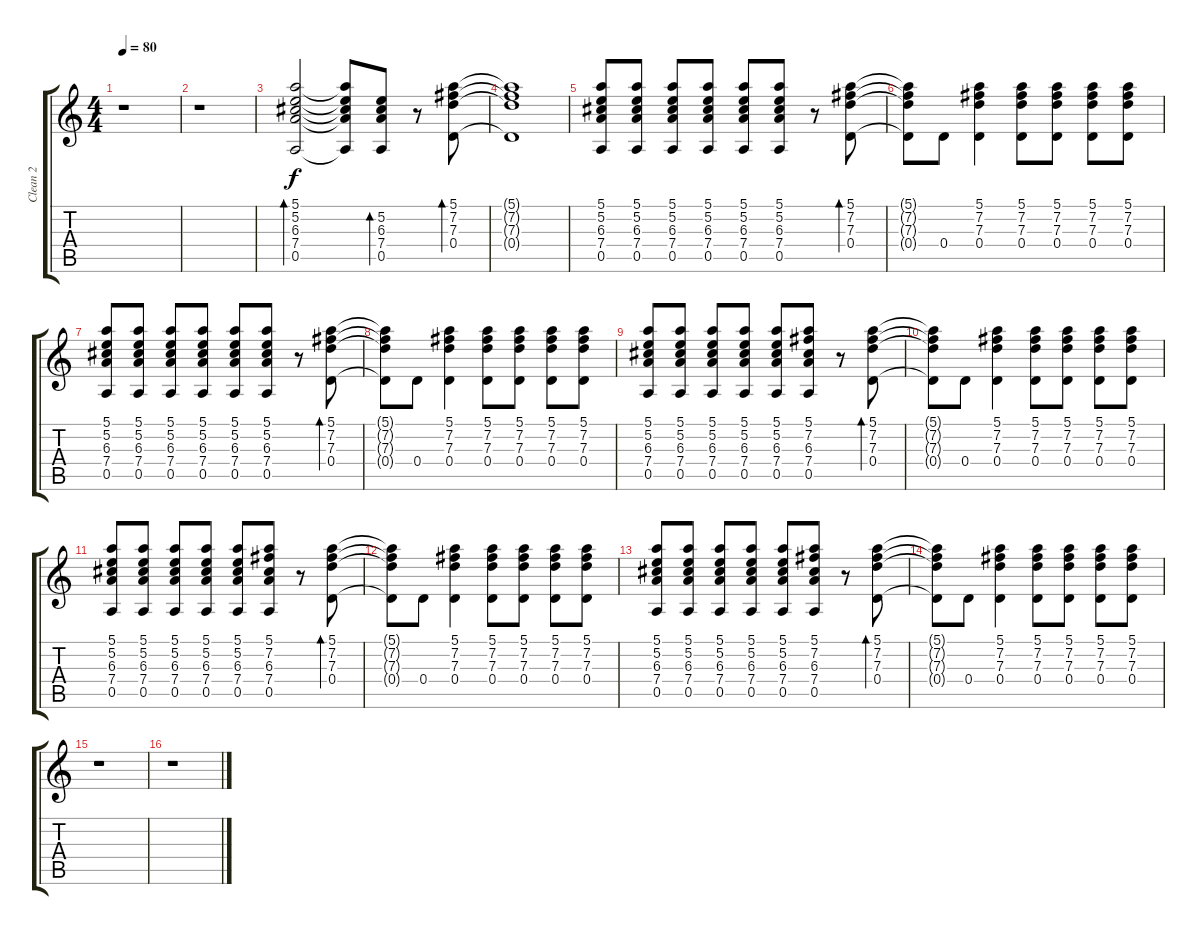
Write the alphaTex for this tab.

\track ("Clean 2" "Clean 2") {instrument electricguitarclean}
\staff {score tabs}
\tuning (E4 B3 G3 D3 A2 E2) {hide}
\ts (4 4)
\tempo 80
\clef g2
\ks c
r.1{dy f instrument electricguitarclean} |
r.1 |
(5.1 5.2 6.3 7.4 0.5).2{bd 120} (5.1{t} 5.2{t} 6.3{t} 7.4{t} 0.5{t}).8 (5.2 6.3 7.4 0.5).8{bd 120} r.8 (5.1 7.2 7.3 0.4).8{bd 120} |
(5.1{t} 7.2{t} 7.3{t} 0.4{t}).1 |
(5.1 5.2 6.3 7.4 0.5).8 (5.1 5.2 6.3 7.4 0.5).8 (5.1 5.2 6.3 7.4 0.5).8 (5.1 5.2 6.3 7.4 0.5).8 (5.1 5.2 6.3 7.4 0.5).8 (5.1 5.2 6.3 7.4 0.5).8 r.8 (5.1 7.2 7.3 0.4).8{bd 120} |
(5.1{t} 7.2{t} 7.3{t} 0.4{t}).8 0.4.8 (5.1 7.2 7.3 0.4).4 (5.1 7.2 7.3 0.4).8 (5.1 7.2 7.3 0.4).8 (5.1 7.2 7.3 0.4).8 (5.1 7.2 7.3 0.4).8 |
(5.1 5.2 6.3 7.4 0.5).8 (5.1 5.2 6.3 7.4 0.5).8 (5.1 5.2 6.3 7.4 0.5).8 (5.1 5.2 6.3 7.4 0.5).8 (5.1 5.2 6.3 7.4 0.5).8 (5.1 5.2 6.3 7.4 0.5).8 r.8 (5.1 7.2 7.3 0.4).8{bd 120} |
(5.1{t} 7.2{t} 7.3{t} 0.4{t}).8 0.4.8 (5.1 7.2 7.3 0.4).4 (5.1 7.2 7.3 0.4).8 (5.1 7.2 7.3 0.4).8 (5.1 7.2 7.3 0.4).8 (5.1 7.2 7.3 0.4).8 |
(5.1 5.2 6.3 7.4 0.5).8 (5.1 5.2 6.3 7.4 0.5).8 (5.1 5.2 6.3 7.4 0.5).8 (5.1 5.2 6.3 7.4 0.5).8 (5.1 5.2 6.3 7.4 0.5).8 (5.1 7.2 6.3 7.4 0.5).8 r.8 (5.1 7.2 7.3 0.4).8{bd 120} |
(5.1{t} 7.2{t} 7.3{t} 0.4{t}).8 0.4.8 (5.1 7.2 7.3 0.4).4 (5.1 7.2 7.3 0.4).8 (5.1 7.2 7.3 0.4).8 (5.1 7.2 7.3 0.4).8 (5.1 7.2 7.3 0.4).8 |
(5.1 5.2 6.3 7.4 0.5).8 (5.1 5.2 6.3 7.4 0.5).8 (5.1 5.2 6.3 7.4 0.5).8 (5.1 5.2 6.3 7.4 0.5).8 (5.1 5.2 6.3 7.4 0.5).8 (5.1 7.2 6.3 7.4 0.5).8 r.8 (5.1 7.2 7.3 0.4).8{bd 120} |
(5.1{t} 7.2{t} 7.3{t} 0.4{t}).8 0.4.8 (5.1 7.2 7.3 0.4).4 (5.1 7.2 7.3 0.4).8 (5.1 7.2 7.3 0.4).8 (5.1 7.2 7.3 0.4).8 (5.1 7.2 7.3 0.4).8 |
(5.1 5.2 6.3 7.4 0.5).8 (5.1 5.2 6.3 7.4 0.5).8 (5.1 5.2 6.3 7.4 0.5).8 (5.1 5.2 6.3 7.4 0.5).8 (5.1 5.2 6.3 7.4 0.5).8 (5.1 7.2 6.3 7.4 0.5).8 r.8 (5.1 7.2 7.3 0.4).8{bd 120} |
(5.1{t} 7.2{t} 7.3{t} 0.4{t}).8 0.4.8 (5.1 7.2 7.3 0.4).4 (5.1 7.2 7.3 0.4).8 (5.1 7.2 7.3 0.4).8 (5.1 7.2 7.3 0.4).8 (5.1 7.2 7.3 0.4).8 |
r.1 |
r.1
